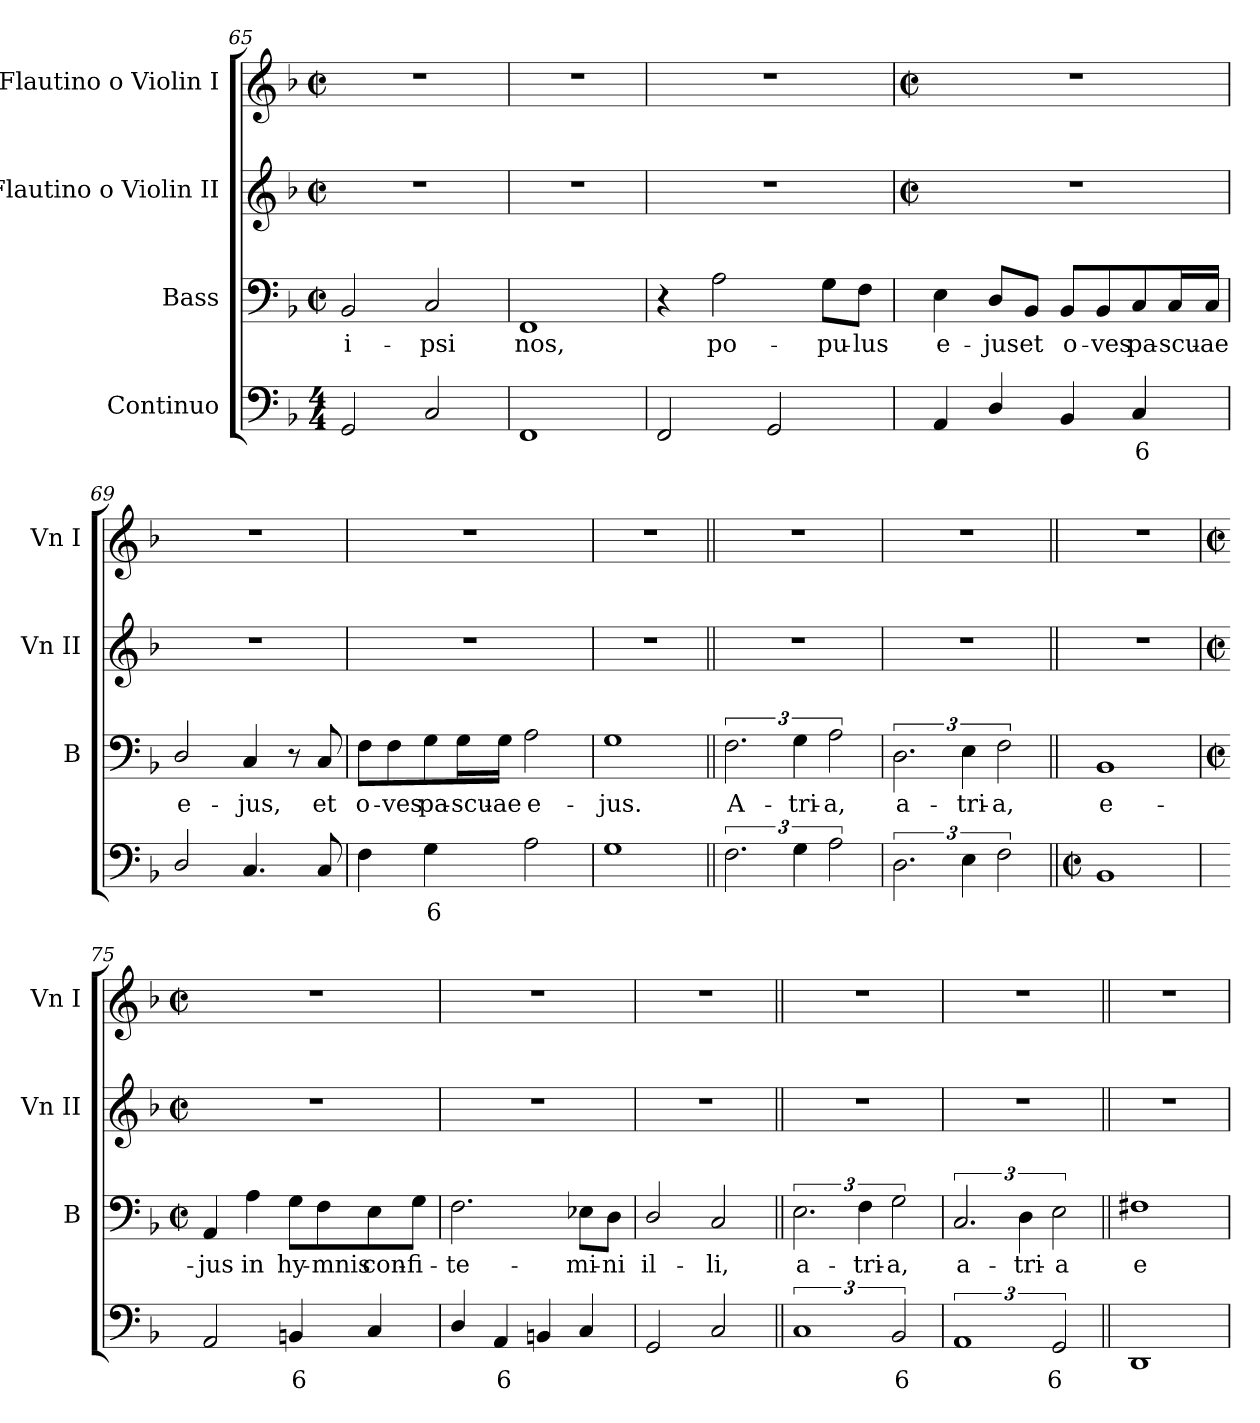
**kern	**text	**kern	**text	**kern	**kern
*part4	*part4	*part3	*part3	*part2	*part1
*staff4	*staff4	*staff3	*staff3	*staff2	*staff1
*I"Continuo	*	*I"Bass	*	*I"Flautino o Violin II	*I"Flautino o Violin I
*	*	*I'B	*	*I'Vn II	*I'Vn I
*clefF4	*	*clefF4	*	*clefG2	*clefG2
*k[b-]	*	*k[b-]	*	*k[b-]	*k[b-]
*F:	*	*F:	*	*F:	*F:
*M4/4	*	*M2/2	*	*M2/2	*M2/2
*	*	*met(c|)	*	*met(c|)	*met(c|)
=65	=65	=65	=65	=65	=65
!	!	!	!LO:LY:b	!	!
2GG	.	2BB-	i-	1r	1r
!	!	!	!LO:LY:b	!	!
2C	.	2C	-psi	.	.
=66	=66	=66	=66	=66	=66
!	!	!	!LO:LY:b	!	!
1FF	.	1FF	nos,	1r	1r
=67	=67	=67	=67	=67	=67
2FF	.	4r	.	1r	1r
!	!	!	!LO:LY:b	!	!
.	.	2A	po-	.	.
2GG	.	.	.	.	.
!	!	!	!LO:LY:b	!	!
.	.	8G\L	-pu-	.	.
!	!	!	!LO:LY:b	!	!
.	.	8F\J	-lus	.	.
!!LO:LB:g=z
=68	=68	=68	=68	=68	=68
*	*	*	*	*M2/2	*M2/2
*	*	*	*	*met(c|)	*met(c|)
!	!	!	!LO:LY:b	!	!
4AA	.	4E	e-	1r	1r
!	!	!	!LO:LY:b	!	!
4D/	.	8D/L	-jus	.	.
!	!	!	!LO:LY:b	!	!
.	.	8BB-/J	et	.	.
!	!	!	!LO:LY:b	!	!
4BB-	.	8BB-/L	o-	.	.
!	!	!	!LO:LY:b	!	!
.	.	8BB-/	-ves	.	.
!	!LO:LY:b	!	!LO:LY:b	!	!
4C	6	8C/	pa-	.	.
!	!	!	!LO:LY:b	!	!
.	.	16C/L	-scu-	.	.
!	!	!	!LO:LY:b	!	!
.	.	16C/JJ	-ae	.	.
=69	=69	=69	=69	=69	=69
!	!	!	!LO:LY:b	!	!
2D/	.	2D/	e-	1r	1r
!	!	!	!LO:LY:b	!	!
4.C	.	4C	-jus,	.	.
.	.	8r	.	.	.
!	!	!	!LO:LY:b	!	!
8C	.	8C	et	.	.
=70	=70	=70	=70	=70	=70
!	!	!	!LO:LY:b	!	!
4F	.	8F\L	o-	1r	1r
!	!	!	!LO:LY:b	!	!
.	.	8F\	-ves	.	.
!	!LO:LY:b	!	!LO:LY:b	!	!
4G	6	8G\	pa-	.	.
!	!	!	!LO:LY:b	!	!
.	.	16G\L	-scu-	.	.
!	!	!	!LO:LY:b	!	!
.	.	16G\JJ	-ae	.	.
!	!	!	!LO:LY:b	!	!
2A	.	2A	e-	.	.
=71	=71	=71	=71	=71	=71
!	!	!	!LO:LY:b	!	!
1G	.	1G	-jus.	1r	1r
=72||	=72||	=72||	=72||	=72||	=72||
!	!	!	!LO:LY:b	!	!
3.F	.	3.F	A-	1r	1r
!	!	!	!LO:LY:b	!	!
6G	.	6G	-tri-	.	.
!	!	!	!LO:LY:b	!	!
3A	.	3A	-a,	.	.
=73	=73	=73	=73	=73	=73
!	!	!	!LO:LY:b	!	!
3.D	.	3.D	a-	1r	1r
!	!	!	!LO:LY:b	!	!
6E	.	6E	-tri-	.	.
!	!	!	!LO:LY:b	!	!
3F	.	3F	-a,	.	.
=74||	=74||	=74||	=74||	=74||	=74||
*M2/2	*	*	*	*	*
*met(c|)	*	*	*	*	*
!	!	!	!LO:LY:b	!	!
1BB-	.	1BB-	e-	1r	1r
!!LO:LB:g=z
=75	=75	=75	=75	=75	=75
*	*	*M2/2	*	*M2/2	*M2/2
*	*	*met(c|)	*	*met(c|)	*met(c|)
!	!	!	!LO:LY:b	!	!
2AA	.	4AA	-jus	1r	1r
!	!	!	!LO:LY:b	!	!
.	.	4A	in	.	.
!	!LO:LY:b	!	!LO:LY:b	!	!
4BBn	6	8G\L	hy-	.	.
!	!	!	!LO:LY:b	!	!
.	.	8F\	-mnis	.	.
!	!	!	!LO:LY:b	!	!
4C	.	8E\	con-	.	.
!	!	!	!LO:LY:b	!	!
.	.	8G\J	-fi-	.	.
=76	=76	=76	=76	=76	=76
!	!	!	!LO:LY:b	!	!
4D/	.	2.F	-te-	1r	1r
!	!LO:LY:b	!	!	!	!
4AA	6	.	.	.	.
4BBn	.	.	.	.	.
!	!	!	!LO:LY:b	!	!
4C	.	8E-X\L	-mi-	.	.
!	!	!	!LO:LY:b	!	!
.	.	8D\J	-ni	.	.
=77	=77	=77	=77	=77	=77
!	!	!	!LO:LY:b	!	!
2GG	.	2D/	il-	1r	1r
!	!	!	!LO:LY:b	!	!
2C	.	2C	-li,	.	.
=78||	=78||	=78||	=78||	=78||	=78||
!	!	!	!LO:LY:b	!	!
3%2C	.	3.E	a-	1r	1r
!	!	!	!LO:LY:b	!	!
.	.	6F	-tri-	.	.
!	!LO:LY:b	!	!LO:LY:b	!	!
3BB-	6	3G	-a,	.	.
=79	=79	=79	=79	=79	=79
!	!	!	!LO:LY:b	!	!
3%2AA	.	3.C	a-	1r	1r
!	!	!	!LO:LY:b	!	!
.	.	6D	-tri-	.	.
!	!LO:LY:b	!	!LO:LY:b	!	!
3GG	6	3E	-a	.	.
=80||	=80||	=80||	=80||	=80||	=80||
!	!	!	!LO:LY:b	!	!
1DD	.	1F#X	e-	1r	1r
=	=	=	=	=	=
*-	*-	*-	*-	*-	*-
